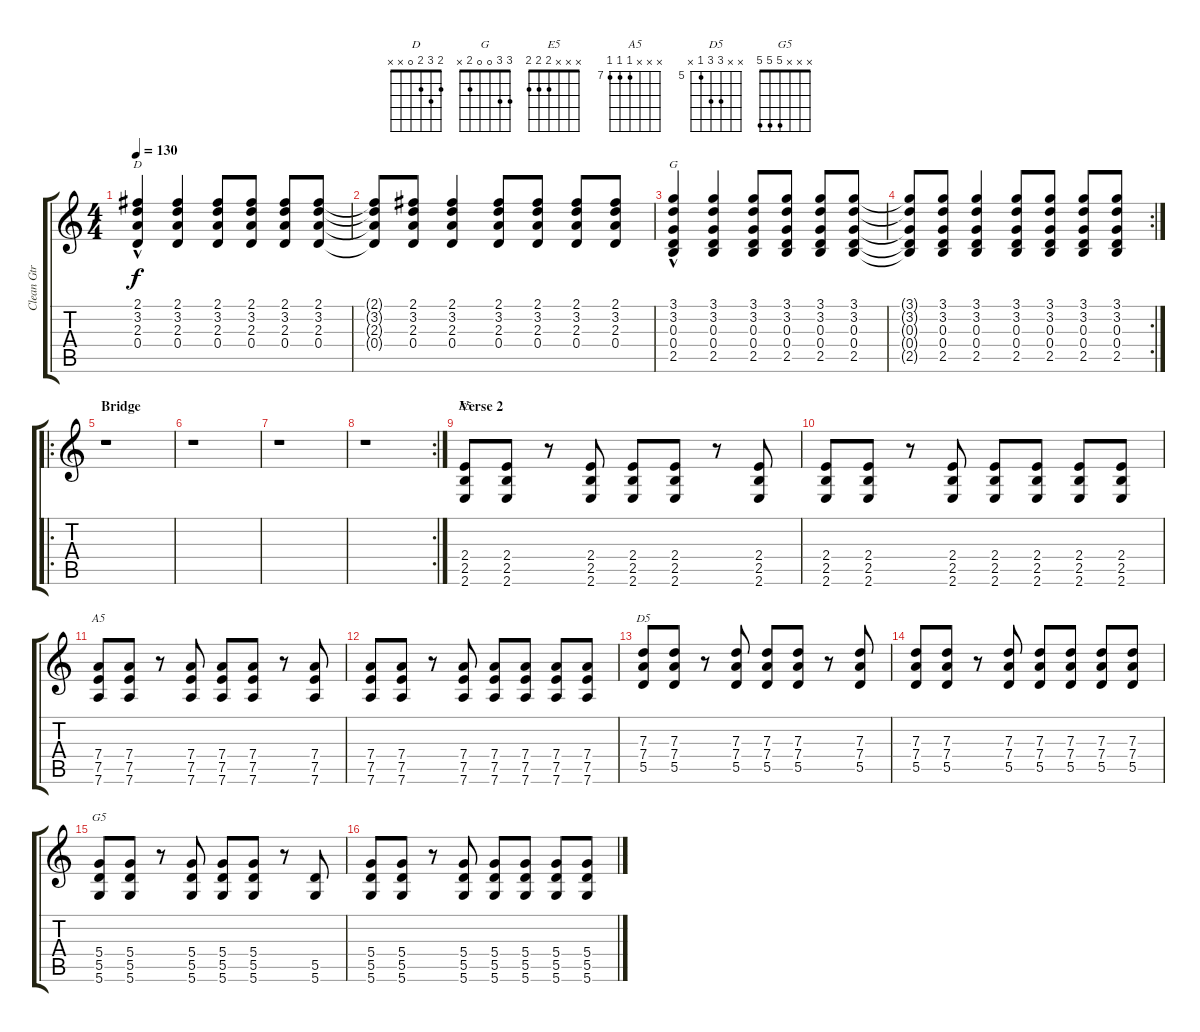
\track ("Clean Gtr" "Clean Gtr") {instrument acousticguitarsteel}
\staff {score tabs}
\tuning (E4 B3 G3 D3 A2 D2) {hide}
\chord ("D" 2 3 2 0 x x)
\chord ("G" 3 3 0 0 2 x)
\chord ("E5" x x x 2 2 2)
\chord ("A5" x x x 7 7 7) {firstfret 7}
\chord ("D5" x x 7 7 5 x) {firstfret 5}
\chord ("G5" x x x 5 5 5)
\ts (4 4)
\tempo 130
\clef g2
\ks c
(2.1{hac} 3.2 2.3 0.4).4{ch "D" dy f} (2.1 3.2 2.3 0.4).4 (2.1 3.2 2.3 0.4).8 (2.1 3.2 2.3 0.4).8 (2.1 3.2 2.3 0.4).8 (2.1 3.2 2.3 0.4).8 |
(2.1{t} 3.2{t} 2.3{t} 0.4{t}).8 (2.1 3.2 2.3 0.4).8 (2.1 3.2 2.3 0.4).4 (2.1 3.2 2.3 0.4).8 (2.1 3.2 2.3 0.4).8 (2.1 3.2 2.3 0.4).8 (2.1 3.2 2.3 0.4).8 |
(3.1{hac} 3.2 0.3 0.4 2.5).4{ch "G"} (3.1 3.2 0.3 0.4 2.5).4 (3.1 3.2 0.3 0.4 2.5).8 (3.1 3.2 0.3 0.4 2.5).8 (3.1 3.2 0.3 0.4 2.5).8 (3.1 3.2 0.3 0.4 2.5).8 |
\rc 2
(3.1{t} 3.2{t} 0.3{t} 0.4{t} 2.5{t}).8 (3.1 3.2 0.3 0.4 2.5).8 (3.1 3.2 0.3 0.4 2.5).4 (3.1 3.2 0.3 0.4 2.5).8 (3.1 3.2 0.3 0.4 2.5).8 (3.1 3.2 0.3 0.4 2.5).8 (3.1 3.2 0.3 0.4 2.5).8 |
\ro
\section ("" "Bridge")
r.1 |
r.1 |
r.1 |
\rc 2
r.1 |
\section ("" "Verse 2")
(2.4 2.5 2.6).8{ch "E5"} (2.4 2.5 2.6).8 r.8 (2.4 2.5 2.6).8 (2.4 2.5 2.6).8 (2.4 2.5 2.6).8 r.8 (2.4 2.5 2.6).8 |
(2.4 2.5 2.6).8 (2.4 2.5 2.6).8 r.8 (2.4 2.5 2.6).8 (2.4 2.5 2.6).8 (2.4 2.5 2.6).8 (2.4 2.5 2.6).8 (2.4 2.5 2.6).8 |
(7.4 7.5 7.6).8{ch "A5"} (7.4 7.5 7.6).8 r.8 (7.4 7.5 7.6).8 (7.4 7.5 7.6).8 (7.4 7.5 7.6).8 r.8 (7.4 7.5 7.6).8 |
(7.4 7.5 7.6).8 (7.4 7.5 7.6).8 r.8 (7.4 7.5 7.6).8 (7.4 7.5 7.6).8 (7.4 7.5 7.6).8 (7.4 7.5 7.6).8 (7.4 7.5 7.6).8 |
(7.3 7.4 5.5).8{ch "D5"} (7.3 7.4 5.5).8 r.8 (7.3 7.4 5.5).8 (7.3 7.4 5.5).8 (7.3 7.4 5.5).8 r.8 (7.3 7.4 5.5).8 |
(7.3 7.4 5.5).8 (7.3 7.4 5.5).8 r.8 (7.3 7.4 5.5).8 (7.3 7.4 5.5).8 (7.3 7.4 5.5).8 (7.3 7.4 5.5).8 (7.3 7.4 5.5).8 |
(5.4 5.5 5.6).8{ch "G5"} (5.4 5.5 5.6).8 r.8 (5.4 5.5 5.6).8 (5.4 5.5 5.6).8 (5.4 5.5 5.6).8 r.8 (5.5 5.6).8 |
(5.4 5.5 5.6).8 (5.4 5.5 5.6).8 r.8 (5.4 5.5 5.6).8 (5.4 5.5 5.6).8 (5.4 5.5 5.6).8 (5.4 5.5 5.6).8 (5.4 5.5 5.6).8
